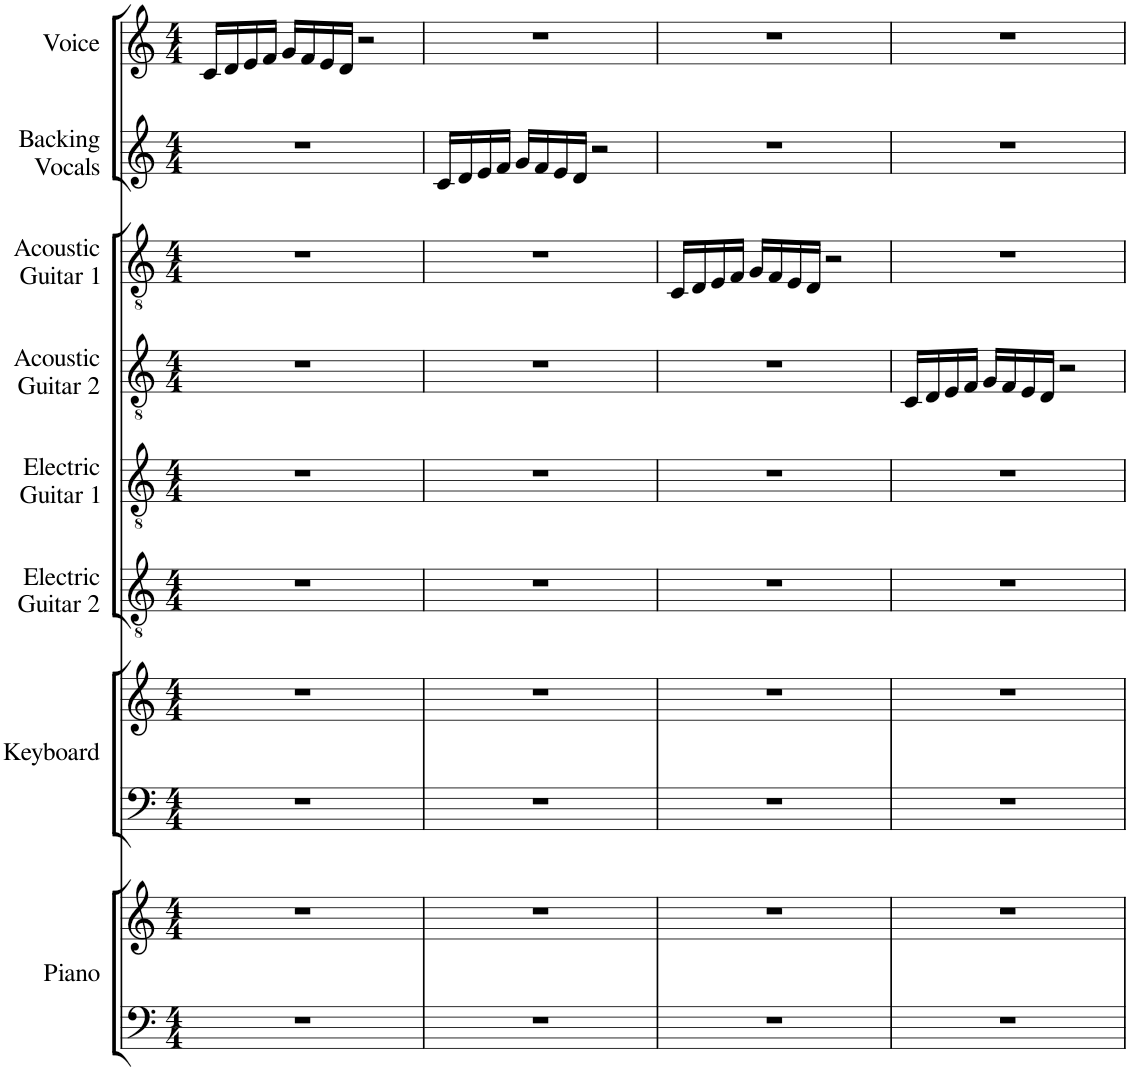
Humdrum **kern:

**kern	**kern	**kern	**kern	**kern	**kern	**kern	**kern	**kern	**kern
*part8	*part8	*part7	*part7	*part6	*part5	*part4	*part3	*part2	*part1
*staff10	*staff9	*staff8	*staff7	*staff6	*staff5	*staff4	*staff3	*staff2	*staff1
*I"Piano	*	*I"Keyboard	*	*I"Electric Guitar 2	*I"Electric Guitar 1	*I"Acoustic Guitar 2	*I"Acoustic Guitar 1	*I"Backing Vocals	*I"Voice
*I'Pno.	*	*I'Kbd.	*	*I'Elec. Gtr. 2	*I'Elec. Gtr. 1	*I'Ac. Gtr. 2	*I'Ac. Gtr. 1	*	*
*clefF4	*clefG2	*clefF4	*clefG2	*clefGv2	*clefGv2	*clefGv2	*clefGv2	*clefG2	*clefG2
*k[]	*k[]	*k[]	*k[]	*k[]	*k[]	*k[]	*k[]	*k[]	*k[]
*M4/4	*M4/4	*M4/4	*M4/4	*M4/4	*M4/4	*M4/4	*M4/4	*M4/4	*M4/4
=1	=1	=1	=1	=1	=1	=1	=1	=1	=1
1r	1r	1r	1r	1r	1r	1r	1r	1r	16c/LL
.	.	.	.	.	.	.	.	.	16d/
.	.	.	.	.	.	.	.	.	16e/
.	.	.	.	.	.	.	.	.	16f/JJ
.	.	.	.	.	.	.	.	.	16g/LL
.	.	.	.	.	.	.	.	.	16f/
.	.	.	.	.	.	.	.	.	16e/
.	.	.	.	.	.	.	.	.	16d/JJ
.	.	.	.	.	.	.	.	.	2r
=2	=2	=2	=2	=2	=2	=2	=2	=2	=2
1r	1r	1r	1r	1r	1r	1r	1r	16c/LL	1r
.	.	.	.	.	.	.	.	16d/	.
.	.	.	.	.	.	.	.	16e/	.
.	.	.	.	.	.	.	.	16f/JJ	.
.	.	.	.	.	.	.	.	16g/LL	.
.	.	.	.	.	.	.	.	16f/	.
.	.	.	.	.	.	.	.	16e/	.
.	.	.	.	.	.	.	.	16d/JJ	.
.	.	.	.	.	.	.	.	2r	.
=3	=3	=3	=3	=3	=3	=3	=3	=3	=3
1r	1r	1r	1r	1r	1r	1r	16C/LL	1r	1r
.	.	.	.	.	.	.	16D/	.	.
.	.	.	.	.	.	.	16E/	.	.
.	.	.	.	.	.	.	16F/JJ	.	.
.	.	.	.	.	.	.	16G/LL	.	.
.	.	.	.	.	.	.	16F/	.	.
.	.	.	.	.	.	.	16E/	.	.
.	.	.	.	.	.	.	16D/JJ	.	.
.	.	.	.	.	.	.	2r	.	.
=4	=4	=4	=4	=4	=4	=4	=4	=4	=4
1r	1r	1r	1r	1r	1r	16C/LL	1r	1r	1r
.	.	.	.	.	.	16D/	.	.	.
.	.	.	.	.	.	16E/	.	.	.
.	.	.	.	.	.	16F/JJ	.	.	.
.	.	.	.	.	.	16G/LL	.	.	.
.	.	.	.	.	.	16F/	.	.	.
.	.	.	.	.	.	16E/	.	.	.
.	.	.	.	.	.	16D/JJ	.	.	.
.	.	.	.	.	.	2r	.	.	.
=	=	=	=	=	=	=	=	=	=
*-	*-	*-	*-	*-	*-	*-	*-	*-	*-
